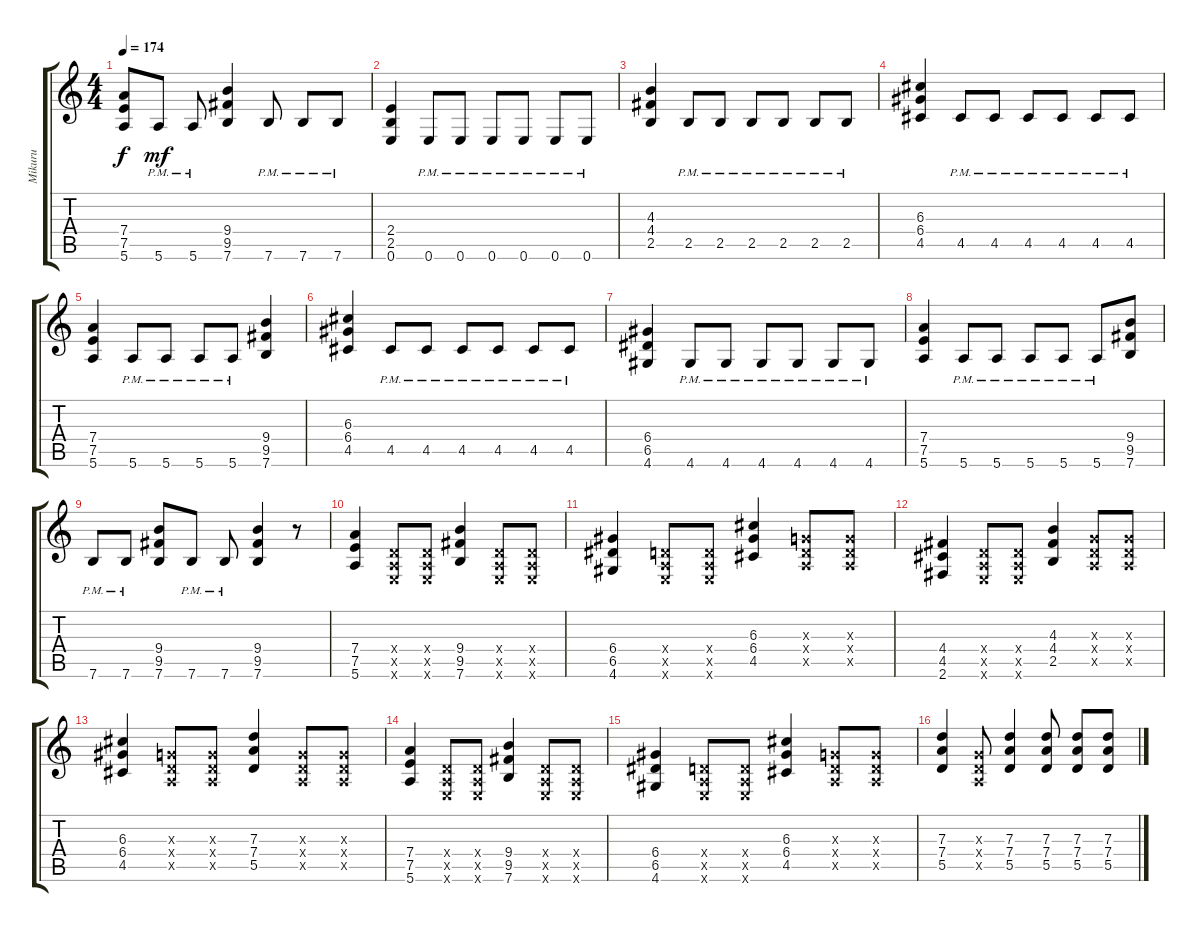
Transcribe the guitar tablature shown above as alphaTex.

\track ("Mikuru" "Mikuru") {instrument distortionguitar}
\staff {score tabs}
\tuning (E4 B3 G3 D3 A2 E2) {hide}
\ts (4 4)
\tempo 174
\clef g2
\ks c
(7.4{t} 7.5{t} 5.6{t}).8{dy f} 5.6{pm}.8{dy mf} 5.6{pm}.8 (9.4 9.5 7.6).4 7.6{pm}.8 7.6{pm}.8 7.6{pm}.8 |
(2.4 2.5 0.6).4 0.6{pm}.8 0.6{pm}.8 0.6{pm}.8 0.6{pm}.8 0.6{pm}.8 0.6{pm}.8 |
(4.3 4.4 2.5).4 2.5{pm}.8 2.5{pm}.8 2.5{pm}.8 2.5{pm}.8 2.5{pm}.8 2.5{pm}.8 |
(6.3 6.4 4.5).4 4.5{pm}.8 4.5{pm}.8 4.5{pm}.8 4.5{pm}.8 4.5{pm}.8 4.5{pm}.8 |
(7.4 7.5 5.6).4 5.6{pm}.8 5.6{pm}.8 5.6{pm}.8 5.6{pm}.8 (9.4 9.5 7.6).4 |
(6.3 6.4 4.5).4 4.5{pm}.8 4.5{pm}.8 4.5{pm}.8 4.5{pm}.8 4.5{pm}.8 4.5{pm}.8 |
(6.4 6.5 4.6).4 4.6{pm}.8 4.6{pm}.8 4.6{pm}.8 4.6{pm}.8 4.6{pm}.8 4.6{pm}.8 |
(7.4 7.5 5.6).4 5.6{pm}.8 5.6{pm}.8 5.6{pm}.8 5.6{pm}.8 5.6{pm}.8 (9.4 9.5 7.6).8 |
7.6{pm}.8 7.6{pm}.8 (9.4 9.5 7.6).8 7.6{pm}.8 7.6{pm}.8 (9.4 9.5 7.6).4 r.8 |
(7.4 7.5 5.6).4 (0.4{x} 0.5{x} 0.6{x}).8 (0.4{x} 0.5{x} 0.6{x}).8 (9.4 9.5 7.6).4 (0.4{x} 0.5{x} 0.6{x}).8 (0.4{x} 0.5{x} 0.6{x}).8 |
(6.4 6.5 4.6).4 (0.4{x} 0.5{x} 0.6{x}).8 (0.4{x} 0.5{x} 0.6{x}).8 (6.3 6.4 4.5).4 (0.3{x} 0.4{x} 0.5{x}).8 (0.3{x} 0.4{x} 0.5{x}).8 |
(4.4 4.5 2.6).4 (0.4{x} 0.5{x} 0.6{x}).8 (0.4{x} 0.5{x} 0.6{x}).8 (4.3 4.4 2.5).4 (0.3{x} 0.4{x} 0.5{x}).8 (0.3{x} 0.4{x} 0.5{x}).8 |
(6.3 6.4 4.5).4 (0.3{x} 0.4{x} 0.5{x}).8 (0.3{x} 0.4{x} 0.5{x}).8 (7.3 7.4 5.5).4 (0.3{x} 0.4{x} 0.5{x}).8 (0.3{x} 0.4{x} 0.5{x}).8 |
(7.4 7.5 5.6).4 (0.4{x} 0.5{x} 0.6{x}).8 (0.4{x} 0.5{x} 0.6{x}).8 (9.4 9.5 7.6).4 (0.4{x} 0.5{x} 0.6{x}).8 (0.4{x} 0.5{x} 0.6{x}).8 |
(6.4 6.5 4.6).4 (0.4{x} 0.5{x} 0.6{x}).8 (0.4{x} 0.5{x} 0.6{x}).8 (6.3 6.4 4.5).4 (0.3{x} 0.4{x} 0.5{x}).8 (0.3{x} 0.4{x} 0.5{x}).8 |
(7.3 7.4 5.5).4 (0.3{x} 0.4{x} 0.5{x}).8 (7.3 7.4 5.5).4 (7.3 7.4 5.5).8 (7.3 7.4 5.5).8 (7.3 7.4 5.5).8
